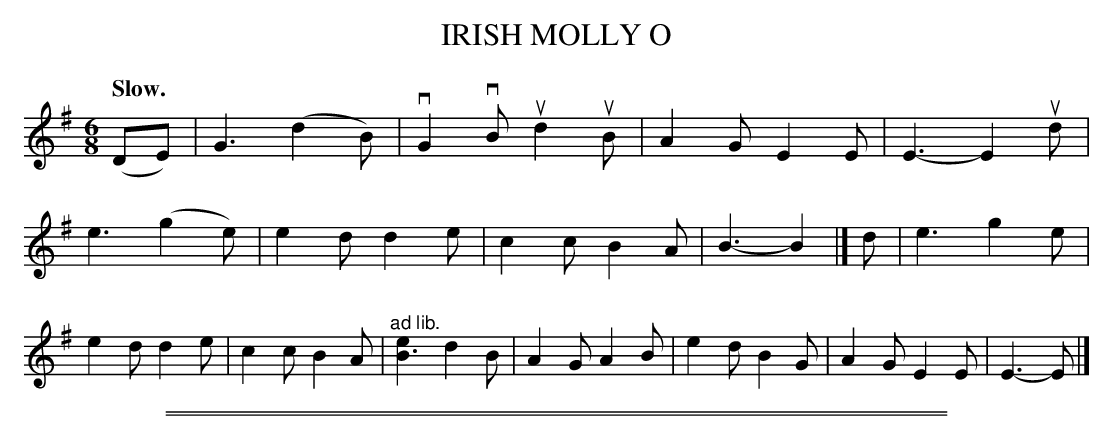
X:1
T: IRISH MOLLY O
Q: "Slow."
M: 6/8
L: 1/8
K: G
(DE) |\
G3 (d2B) | vG2vB ud2uB | A2G E2E | E3- E2 ud |\
e3 (g2e) | e2d d2e | c2c B2A | B3- B2 |]\
d |\
e3 g2e | e2d d2e | c2c B2A | "^ad lib."[B3e2] d2B |\
A2G A2B | e2d B2G | A2G E2E | E3- E |]
